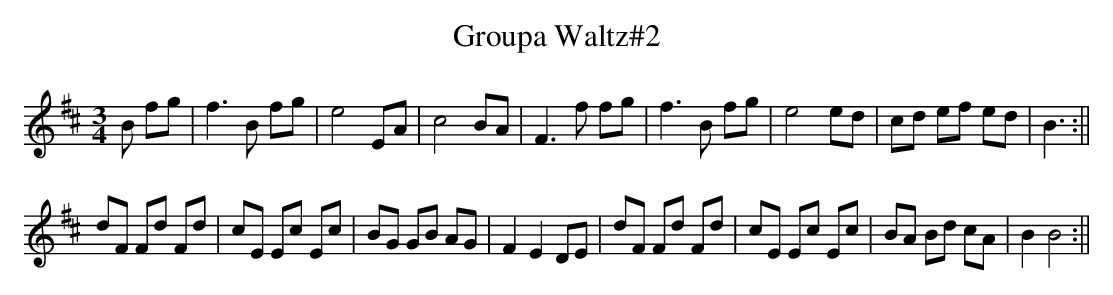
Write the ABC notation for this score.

X:1
T:Groupa Waltz#2
M:3/4
L:1/8
K:Bm
B fg|f3 B fg|e4 EA|c4BA|F3  f fg|f3 B fg|
e4 ed|cd ef ed|B3  :||!
dF Fd Fd|cE Ec Ec|BG GB AG|F2  E2  DE|
dF Fd Fd|cE Ec Ec|BA Bd cA|B2 B4  :||
